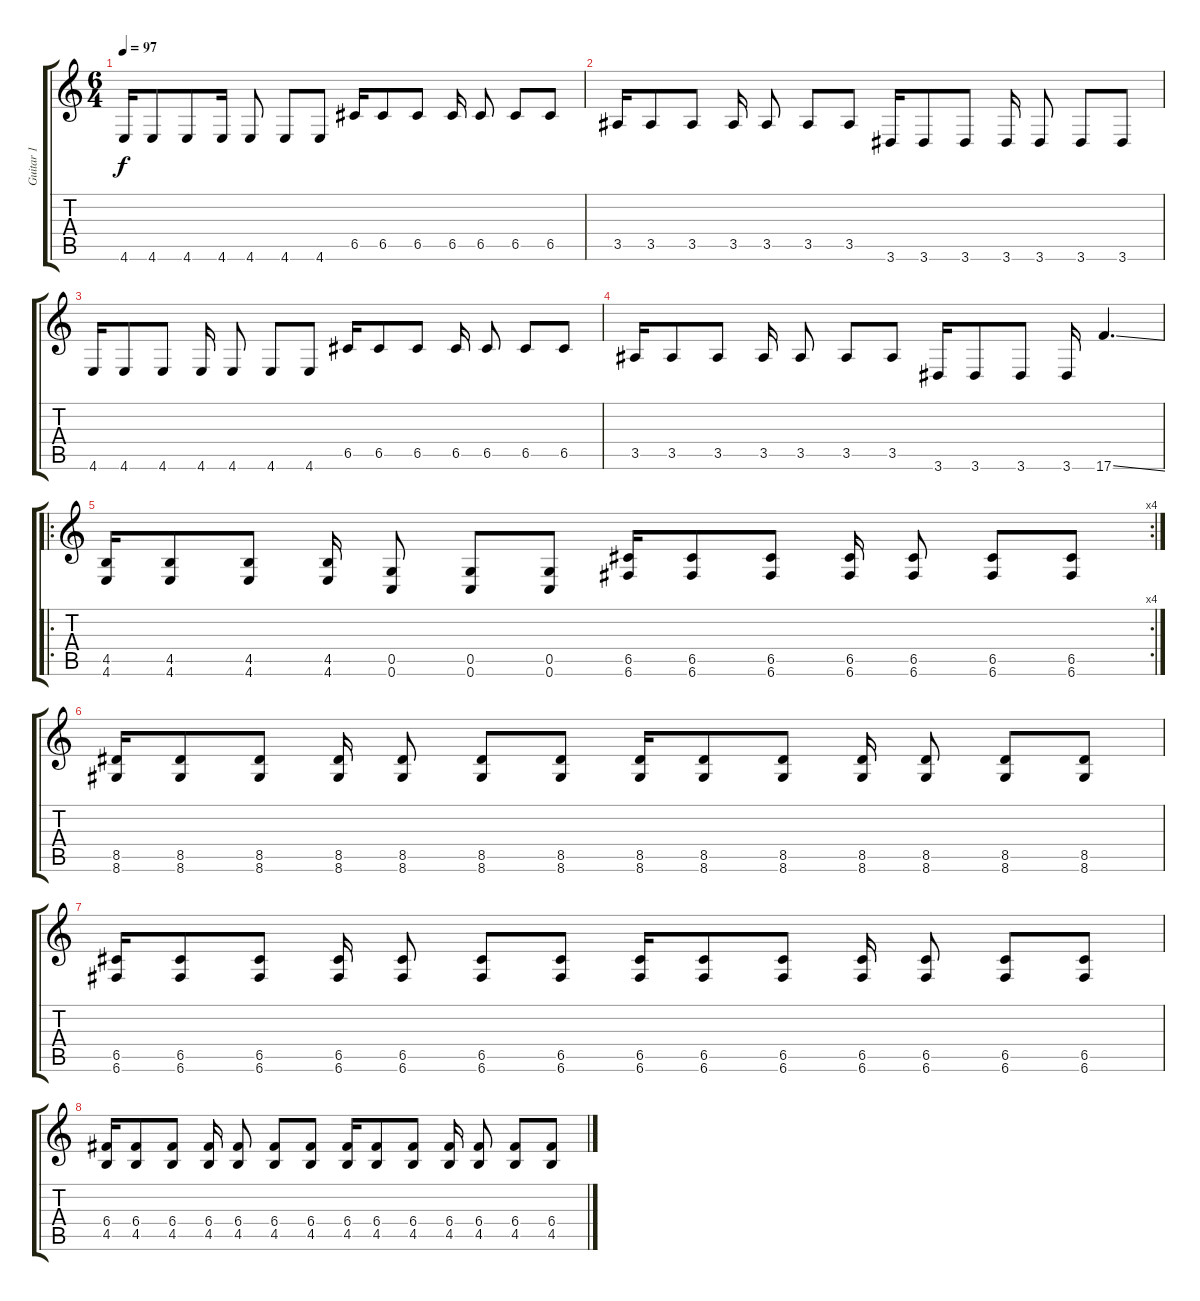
\track ("Guitar 1" "Guitar 1") {instrument distortionguitar}
\staff {score tabs}
\tuning (E4 C4 G3 C3 G2 C2) {hide}
\ts (6 4)
\tempo 97
\clef g2
\ks c
4.6.16{dy f instrument distortionguitar beam merge} 4.6.8{beam merge} 4.6.8{beam merge} 4.6.16{beam split} 4.6.8 4.6.8 4.6.8 6.5.16 6.5.8 6.5.8 6.5.16{beam split} 6.5.8 6.5.8 6.5.8 |
3.5.16 3.5.8 3.5.8 3.5.16{beam split} 3.5.8 3.5.8 3.5.8 3.6.16 3.6.8 3.6.8 3.6.16{beam split} 3.6.8 3.6.8 3.6.8 |
4.6.16 4.6.8 4.6.8 4.6.16{beam split} 4.6.8 4.6.8 4.6.8 6.5.16 6.5.8 6.5.8 6.5.16{beam split} 6.5.8 6.5.8 6.5.8 |
3.5.16 3.5.8 3.5.8 3.5.16{beam split} 3.5.8 3.5.8 3.5.8 3.6.16 3.6.8 3.6.8 3.6.16 17.6{ss}.4{d} |
\ro
\rc 4
(4.5 4.6).16 (4.5 4.6).8 (4.5 4.6).8 (4.5 4.6).16{beam split} (0.5 0.6).8 (0.5 0.6).8 (0.5 0.6).8 (6.5 6.6).16 (6.5 6.6).8 (6.5 6.6).8 (6.5 6.6).16{beam split} (6.5 6.6).8 (6.5 6.6).8 (6.5 6.6).8 |
(8.5 8.6).16 (8.5 8.6).8 (8.5 8.6).8 (8.5 8.6).16{beam split} (8.5 8.6).8 (8.5 8.6).8 (8.5 8.6).8 (8.5 8.6).16 (8.5 8.6).8 (8.5 8.6).8 (8.5 8.6).16{beam split} (8.5 8.6).8 (8.5 8.6).8 (8.5 8.6).8 |
(6.5 6.6).16 (6.5 6.6).8 (6.5 6.6).8 (6.5 6.6).16{beam split} (6.5 6.6).8 (6.5 6.6).8 (6.5 6.6).8 (6.5 6.6).16 (6.5 6.6).8 (6.5 6.6).8 (6.5 6.6).16{beam split} (6.5 6.6).8 (6.5 6.6).8 (6.5 6.6).8 |
(6.4 4.5).16 (6.4 4.5).8 (6.4 4.5).8 (6.4 4.5).16{beam split} (6.4 4.5).8 (6.4 4.5).8 (6.4 4.5).8 (6.4 4.5).16 (6.4 4.5).8 (6.4 4.5).8 (6.4 4.5).16{beam split} (6.4 4.5).8 (6.4 4.5).8 (6.4 4.5).8
